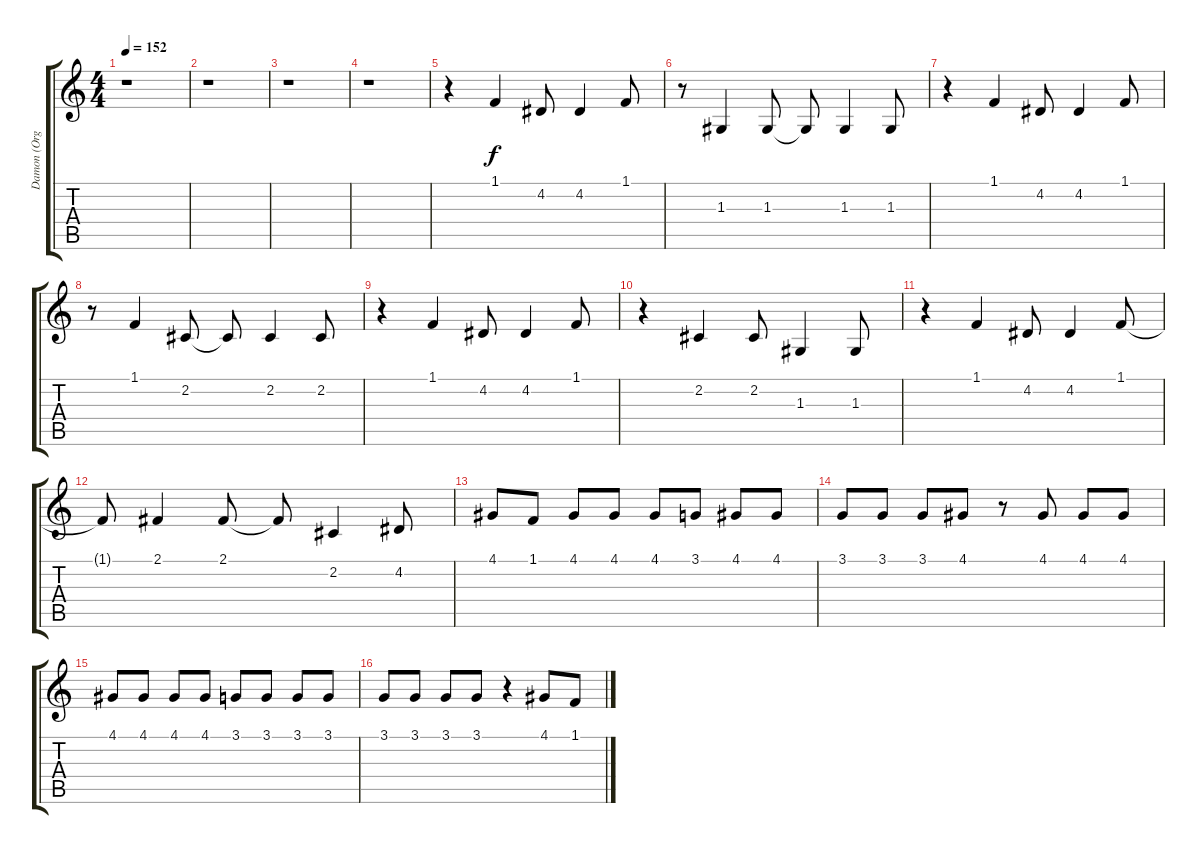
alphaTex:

\track ("Damon (Organ)" "Damon (Org") {instrument drawbarorgan}
\staff {score tabs}
\tuning (E4 B3 G3 D3 A2 E2) {hide}
\ts (4 4)
\tempo 152
\clef g2
\ks c
r.1{dy f} |
r.1 |
r.1 |
r.1 |
r.4 1.1.4 4.2.8 4.2.4 1.1.8 |
r.8 1.3.4 1.3.8 1.3{t}.8 1.3.4 1.3.8 |
r.4 1.1.4 4.2.8 4.2.4 1.1.8 |
r.8 1.1.4 2.2.8 2.2{t}.8 2.2.4 2.2.8 |
r.4 1.1.4 4.2.8 4.2.4 1.1.8 |
r.4 2.2.4 2.2.8 1.3.4 1.3.8 |
r.4 1.1.4 4.2.8 4.2.4 1.1.8 |
1.1{t}.8 2.1.4 2.1.8 2.1{t}.8 2.2.4 4.2.8 |
4.1.8 1.1.8 4.1.8 4.1.8 4.1.8 3.1.8 4.1.8 4.1.8 |
3.1.8 3.1.8 3.1.8 4.1.8 r.8 4.1.8 4.1.8 4.1.8 |
4.1.8 4.1.8 4.1.8 4.1.8 3.1.8 3.1.8 3.1.8 3.1.8 |
3.1.8 3.1.8 3.1.8 3.1.8 r.4 4.1.8 1.1.8
